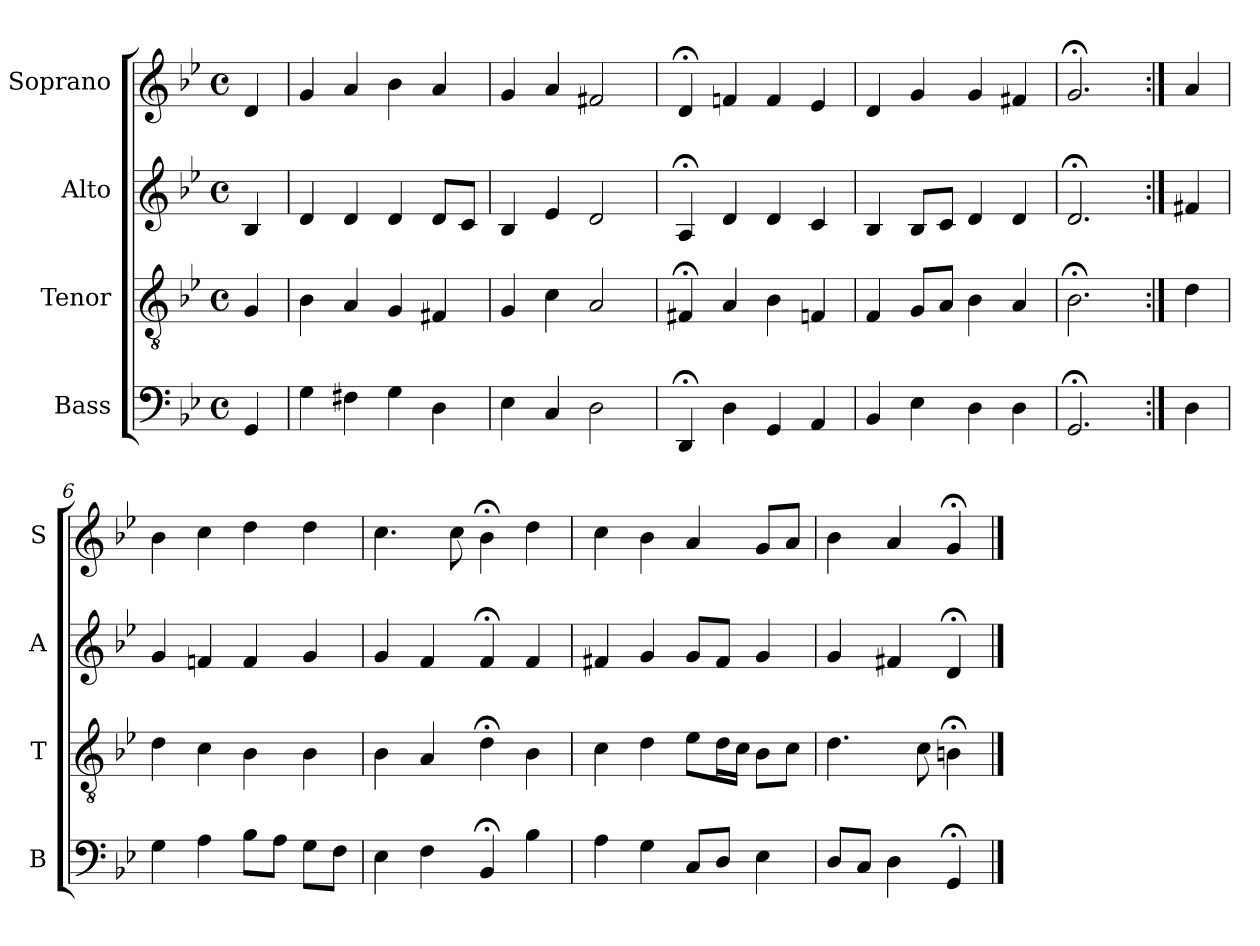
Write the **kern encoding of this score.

**kern	**kern	**kern	**kern
*part4	*part3	*part2	*part1
*staff4	*staff3	*staff2	*staff1
*I"Bass	*I"Tenor	*I"Alto	*I"Soprano
*I'B	*I'T	*I'A	*I'S
*clefF4	*clefGv2	*clefG2	*clefG2
*k[b-e-]	*k[b-e-]	*k[b-e-]	*k[b-e-]
*g:	*g:	*g:	*g:
*M4/4	*M4/4	*M4/4	*M4/4
*met(c)	*met(c)	*met(c)	*met(c)
*MM100	*MM100	*MM100	*MM100
=	=	=	=
4GG	4G	4B-	4d
=1	=1	=1	=1
4G	4B-	4d	4g
4F#X	4A	4d	4a
4G	4G	4d	4b-
4D	4F#X	8dL	4a
.	.	8cJ	.
=2	=2	=2	=2
4E-	4G	4B-	4g
4C	4c	4e-	4a
2D	2A	2d	2f#X
=3	=3	=3	=3
4DD;<	4F#X;<	4A;<	4d;<
4D	4A	4d	4fn
4GG	4B-	4d	4f
4AA	4Fn	4c	4e-
=4	=4	=4	=4
4BB-	4F	4B-	4d
4E-	8GL	8B-L	4g
.	8AJ	8cJ	.
4D	4B-	4d	4g
4D	4A	4d	4f#X
=5	=5	=5	=5
2.GG;<	2.B-;<	2.d;<	2.g;<
=:|!	=:|!	=:|!	=:|!
4D	4d	4f#X	4a
=6	=6	=6	=6
4G	4d	4g	4b-
4A	4c	4fn	4cc
8B-L	4B-	4f	4dd
8AJ	.	.	.
8GL	4B-	4g	4dd
8FJ	.	.	.
=7	=7	=7	=7
4E-	4B-	4g	4.cc
4F	4A	4f	.
.	.	.	8cc
4BB-;<	4d;<	4f;<	4b-;<
4B-	4B-	4f	4dd
=8	=8	=8	=8
4A	4c	4f#X	4cc
4G	4d	4g	4b-
8CL	8e-L	8gL	4a
8DJ	16dL	8f#J	.
.	16cJJ	.	.
4E-	8B-L	4g	8gL
.	8cJ	.	8aJ
=9	=9	=9	=9
8DL	4.d	4g	4b-
8CJ	.	.	.
4D	.	4f#X	4a
.	8c	.	.
4GG;<	4Bn;<	4d;<	4g;<
==	==	==	==
*-	*-	*-	*-
